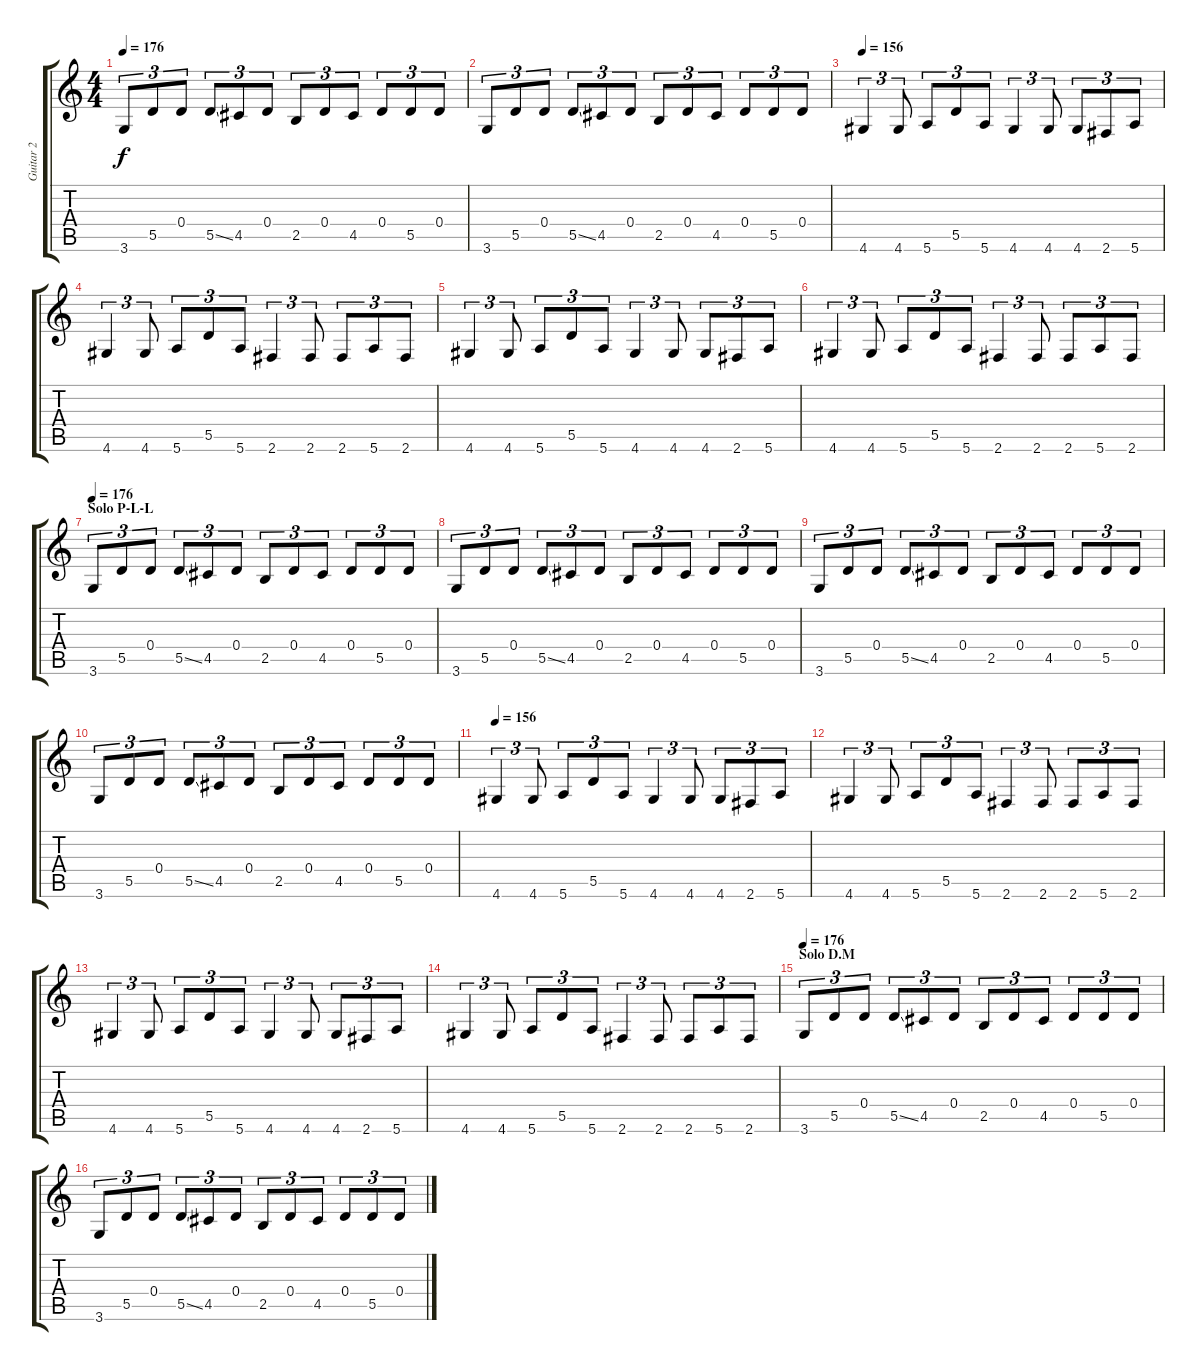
\track ("Guitar 2" "Guitar 2") {instrument distortionguitar}
\staff {score tabs}
\tuning (E4 B3 G3 D3 A2 E2) {hide}
\ts (4 4)
\tempo 176
\clef g2
\ks c
3.6.8{tu (3 2) dy f} 5.5.8{tu (3 2)} 0.4.8{tu (3 2)} 5.5{ss}.8{tu (3 2)} 4.5.8{tu (3 2)} 0.4.8{tu (3 2)} 2.5.8{tu (3 2)} 0.4.8{tu (3 2)} 4.5.8{tu (3 2)} 0.4.8{tu (3 2)} 5.5.8{tu (3 2)} 0.4.8{tu (3 2)} |
3.6.8{tu (3 2)} 5.5.8{tu (3 2)} 0.4.8{tu (3 2)} 5.5{ss}.8{tu (3 2)} 4.5.8{tu (3 2)} 0.4.8{tu (3 2)} 2.5.8{tu (3 2)} 0.4.8{tu (3 2)} 4.5.8{tu (3 2)} 0.4.8{tu (3 2)} 5.5.8{tu (3 2)} 0.4.8{tu (3 2)} |
\tempo 156
4.6.4{tu (3 2)} 4.6.8{tu (3 2)} 5.6.8{tu (3 2)} 5.5.8{tu (3 2)} 5.6.8{tu (3 2)} 4.6.4{tu (3 2)} 4.6.8{tu (3 2)} 4.6.8{tu (3 2)} 2.6.8{tu (3 2)} 5.6.8{tu (3 2)} |
4.6.4{tu (3 2)} 4.6.8{tu (3 2)} 5.6.8{tu (3 2)} 5.5.8{tu (3 2)} 5.6.8{tu (3 2)} 2.6.4{tu (3 2)} 2.6.8{tu (3 2)} 2.6.8{tu (3 2)} 5.6.8{tu (3 2)} 2.6.8{tu (3 2)} |
4.6.4{tu (3 2)} 4.6.8{tu (3 2)} 5.6.8{tu (3 2)} 5.5.8{tu (3 2)} 5.6.8{tu (3 2)} 4.6.4{tu (3 2)} 4.6.8{tu (3 2)} 4.6.8{tu (3 2)} 2.6.8{tu (3 2)} 5.6.8{tu (3 2)} |
4.6.4{tu (3 2)} 4.6.8{tu (3 2)} 5.6.8{tu (3 2)} 5.5.8{tu (3 2)} 5.6.8{tu (3 2)} 2.6.4{tu (3 2)} 2.6.8{tu (3 2)} 2.6.8{tu (3 2)} 5.6.8{tu (3 2)} 2.6.8{tu (3 2)} |
\section ("" "Solo P-L-L")
\tempo 176
3.6.8{tu (3 2)} 5.5.8{tu (3 2)} 0.4.8{tu (3 2)} 5.5{ss}.8{tu (3 2)} 4.5.8{tu (3 2)} 0.4.8{tu (3 2)} 2.5.8{tu (3 2)} 0.4.8{tu (3 2)} 4.5.8{tu (3 2)} 0.4.8{tu (3 2)} 5.5.8{tu (3 2)} 0.4.8{tu (3 2)} |
3.6.8{tu (3 2)} 5.5.8{tu (3 2)} 0.4.8{tu (3 2)} 5.5{ss}.8{tu (3 2)} 4.5.8{tu (3 2)} 0.4.8{tu (3 2)} 2.5.8{tu (3 2)} 0.4.8{tu (3 2)} 4.5.8{tu (3 2)} 0.4.8{tu (3 2)} 5.5.8{tu (3 2)} 0.4.8{tu (3 2)} |
3.6.8{tu (3 2)} 5.5.8{tu (3 2)} 0.4.8{tu (3 2)} 5.5{ss}.8{tu (3 2)} 4.5.8{tu (3 2)} 0.4.8{tu (3 2)} 2.5.8{tu (3 2)} 0.4.8{tu (3 2)} 4.5.8{tu (3 2)} 0.4.8{tu (3 2)} 5.5.8{tu (3 2)} 0.4.8{tu (3 2)} |
3.6.8{tu (3 2)} 5.5.8{tu (3 2)} 0.4.8{tu (3 2)} 5.5{ss}.8{tu (3 2)} 4.5.8{tu (3 2)} 0.4.8{tu (3 2)} 2.5.8{tu (3 2)} 0.4.8{tu (3 2)} 4.5.8{tu (3 2)} 0.4.8{tu (3 2)} 5.5.8{tu (3 2)} 0.4.8{tu (3 2)} |
\tempo 156
4.6.4{tu (3 2)} 4.6.8{tu (3 2)} 5.6.8{tu (3 2)} 5.5.8{tu (3 2)} 5.6.8{tu (3 2)} 4.6.4{tu (3 2)} 4.6.8{tu (3 2)} 4.6.8{tu (3 2)} 2.6.8{tu (3 2)} 5.6.8{tu (3 2)} |
4.6.4{tu (3 2)} 4.6.8{tu (3 2)} 5.6.8{tu (3 2)} 5.5.8{tu (3 2)} 5.6.8{tu (3 2)} 2.6.4{tu (3 2)} 2.6.8{tu (3 2)} 2.6.8{tu (3 2)} 5.6.8{tu (3 2)} 2.6.8{tu (3 2)} |
4.6.4{tu (3 2)} 4.6.8{tu (3 2)} 5.6.8{tu (3 2)} 5.5.8{tu (3 2)} 5.6.8{tu (3 2)} 4.6.4{tu (3 2)} 4.6.8{tu (3 2)} 4.6.8{tu (3 2)} 2.6.8{tu (3 2)} 5.6.8{tu (3 2)} |
4.6.4{tu (3 2)} 4.6.8{tu (3 2)} 5.6.8{tu (3 2)} 5.5.8{tu (3 2)} 5.6.8{tu (3 2)} 2.6.4{tu (3 2)} 2.6.8{tu (3 2)} 2.6.8{tu (3 2)} 5.6.8{tu (3 2)} 2.6.8{tu (3 2)} |
\section ("" "Solo D.M")
\tempo 176
3.6.8{tu (3 2)} 5.5.8{tu (3 2)} 0.4.8{tu (3 2)} 5.5{ss}.8{tu (3 2)} 4.5.8{tu (3 2)} 0.4.8{tu (3 2)} 2.5.8{tu (3 2)} 0.4.8{tu (3 2)} 4.5.8{tu (3 2)} 0.4.8{tu (3 2)} 5.5.8{tu (3 2)} 0.4.8{tu (3 2)} |
3.6.8{tu (3 2)} 5.5.8{tu (3 2)} 0.4.8{tu (3 2)} 5.5{ss}.8{tu (3 2)} 4.5.8{tu (3 2)} 0.4.8{tu (3 2)} 2.5.8{tu (3 2)} 0.4.8{tu (3 2)} 4.5.8{tu (3 2)} 0.4.8{tu (3 2)} 5.5.8{tu (3 2)} 0.4.8{tu (3 2)}
